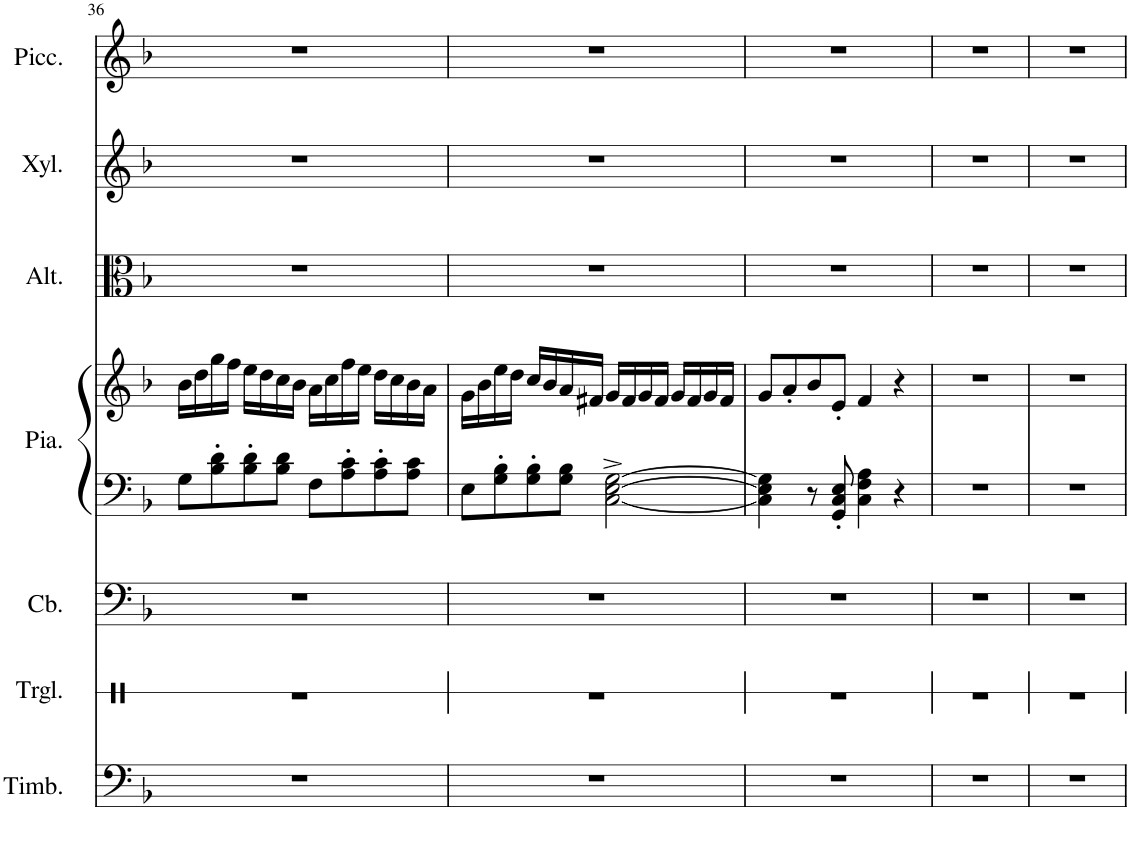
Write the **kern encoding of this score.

**kern	**kern	**kern	**kern	**kern	**kern	**kern	**kern
*part7	*part6	*part5	*part4	*part4	*part3	*part2	*part1
*staff8	*staff7	*staff6	*staff5	*staff4	*staff3	*staff2	*staff1
*I"Timbales	*I"Triangle	*I"Contrebasse	*I"Piano	*	*I"Alto	*I"Xylophone	*I"Piccolo
*I'Timb.	*I'Trgl.	*I'Cb.	*I'Pia.	*	*I'Alt.	*I'Xyl.	*I'Picc.
!!LO:PB:g=z
*clefF4	*clefX	*clefF4	*clefF4	*clefG2	*clefC3	*clefG2	*clefG2
*	*	*Trd7c12	*	*	*	*Trd-7c-12	*Trd-7c-12
*k[b-]	*k[]	*k[b-]	*k[b-]	*k[b-]	*k[b-]	*k[b-]	*k[b-]
*M4/4	*M4/4	*M4/4	*M4/4	*M4/4	*M4/4	*M4/4	*M4/4
=36	=36	=36	=36	=36	=36	=36	=36
1r	1r	1r	8G\L	16b-\LL	1r	1r	1r
.	.	.	.	16dd\	.	.	.
.	.	.	8B-\' 8d\'	16gg\	.	.	.
.	.	.	.	16ff\JJ	.	.	.
.	.	.	8B-\' 8d\'	16ee\LL	.	.	.
.	.	.	.	16dd\	.	.	.
.	.	.	8B-\ 8d\J	16cc\	.	.	.
.	.	.	.	16b-\JJ	.	.	.
.	.	.	8F\L	16a\LL	.	.	.
.	.	.	.	16cc\	.	.	.
.	.	.	8A\' 8c\'	16ff\	.	.	.
.	.	.	.	16ee\JJ	.	.	.
.	.	.	8A\' 8c\'	16dd\LL	.	.	.
.	.	.	.	16cc\	.	.	.
.	.	.	8A\ 8c\J	16b-\	.	.	.
.	.	.	.	16a\JJ	.	.	.
=37	=37	=37	=37	=37	=37	=37	=37
1r	1r	1r	8E\L	16g\LL	1r	1r	1r
.	.	.	.	16b-\	.	.	.
.	.	.	8G\' 8B-\'	16ee\	.	.	.
.	.	.	.	16dd\JJ	.	.	.
.	.	.	8G\' 8B-\'	16cc/LL	.	.	.
.	.	.	.	16b-/	.	.	.
.	.	.	8G\ 8B-\J	16a/	.	.	.
.	.	.	.	16f#X/JJ	.	.	.
.	.	.	[2C\^ [2E\^ [2G\^	16g/LL	.	.	.
.	.	.	.	16f#/	.	.	.
.	.	.	.	16g/	.	.	.
.	.	.	.	16f#/JJ	.	.	.
.	.	.	.	16g/LL	.	.	.
.	.	.	.	16f#/	.	.	.
.	.	.	.	16g/	.	.	.
.	.	.	.	16f#/JJ	.	.	.
=38	=38	=38	=38	=38	=38	=38	=38
1r	1r	1r	4C\] 4E\] 4G\]	8g/L	1r	1r	1r
.	.	.	.	8a'/	.	.	.
.	.	.	8r	8b-/	.	.	.
.	.	.	8GG/' 8C/' 8E/'	8e'/J	.	.	.
.	.	.	4C\ 4F\ 4A\	4f/	.	.	.
.	.	.	4r	4r	.	.	.
=39	=39	=39	=39	=39	=39	=39	=39
1r	1r	1r	1r	1r	1r	1r	1r
=40	=40	=40	=40	=40	=40	=40	=40
1r	1r	1r	1r	1r	1r	1r	1r
=	=	=	=	=	=	=	=
*-	*-	*-	*-	*-	*-	*-	*-
